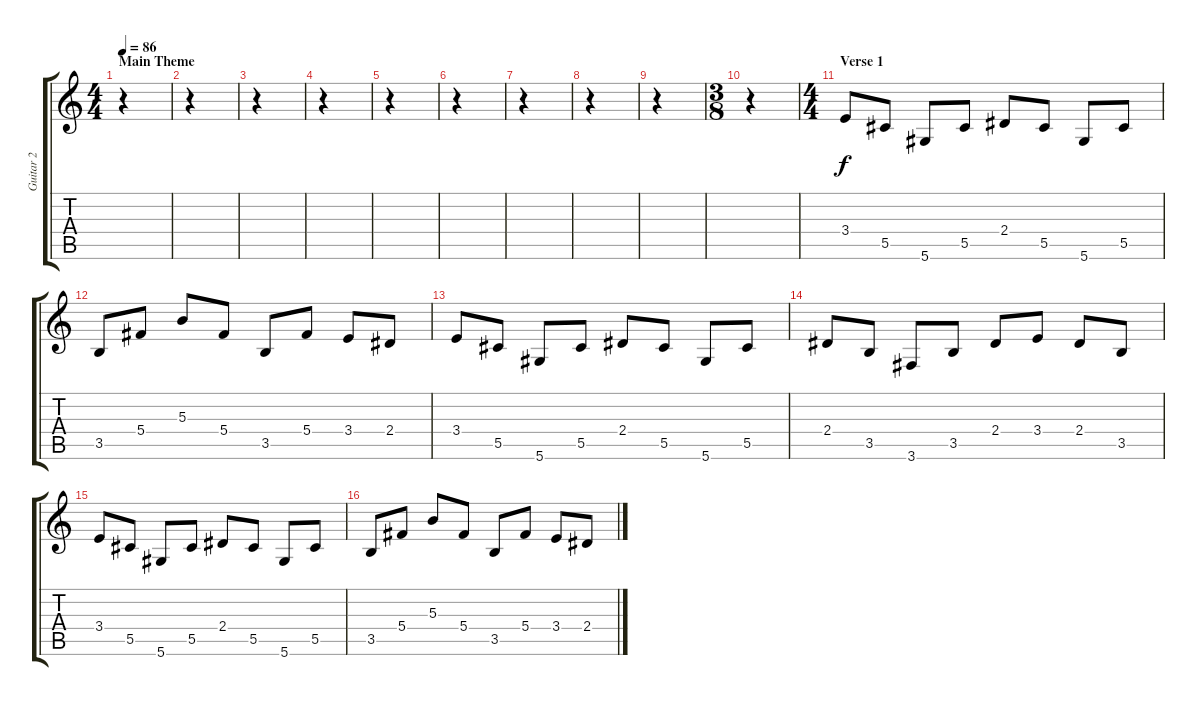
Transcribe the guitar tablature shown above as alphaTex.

\track ("Guitar 2" "Guitar 2") {instrument acousticguitarsteel}
\staff {score tabs}
\tuning (Eb4 Bb3 Gb3 Db3 Ab2 Eb2) {hide}
\ts (4 4)
\section ("" "Main Theme")
\tempo 86
\clef g2
\ks c
r.4{dy f instrument acousticguitarsteel} |
r.4 |
r.4 |
r.4 |
r.4 |
r.4 |
r.4 |
r.4 |
r.4 |
\ts (3 8)
r.4 |
\ts (4 4)
\section ("" "Verse 1")
3.4.8 5.5.8 5.6.8 5.5.8 2.4.8 5.5.8 5.6.8 5.5.8 |
3.5.8 5.4.8 5.3.8 5.4.8 3.5.8 5.4.8 3.4.8 2.4.8 |
3.4.8 5.5.8 5.6.8 5.5.8 2.4.8 5.5.8 5.6.8 5.5.8 |
2.4.8 3.5.8 3.6.8 3.5.8 2.4.8 3.4.8 2.4.8 3.5.8 |
3.4.8 5.5.8 5.6.8 5.5.8 2.4.8 5.5.8 5.6.8 5.5.8 |
3.5.8 5.4.8 5.3.8 5.4.8 3.5.8 5.4.8 3.4.8 2.4.8
